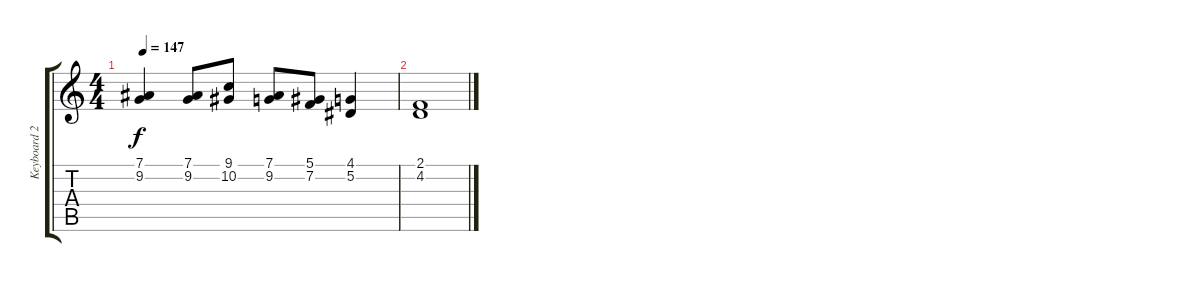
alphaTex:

\track ("Keyboard 2" "Keyboard 2") {instrument fiddle}
\staff {score tabs}
\tuning (Eb4 Bb3 Gb3 Db3 Ab2 Eb2) {hide}
\ts (4 4)
\tempo 147
\clef g2
\ks c
(7.1 9.2).4{dy f} (7.1 9.2).8 (9.1 10.2).8 (7.1 9.2).8 (5.1 7.2).8 (4.1 5.2).4 |
(2.1 4.2).1
